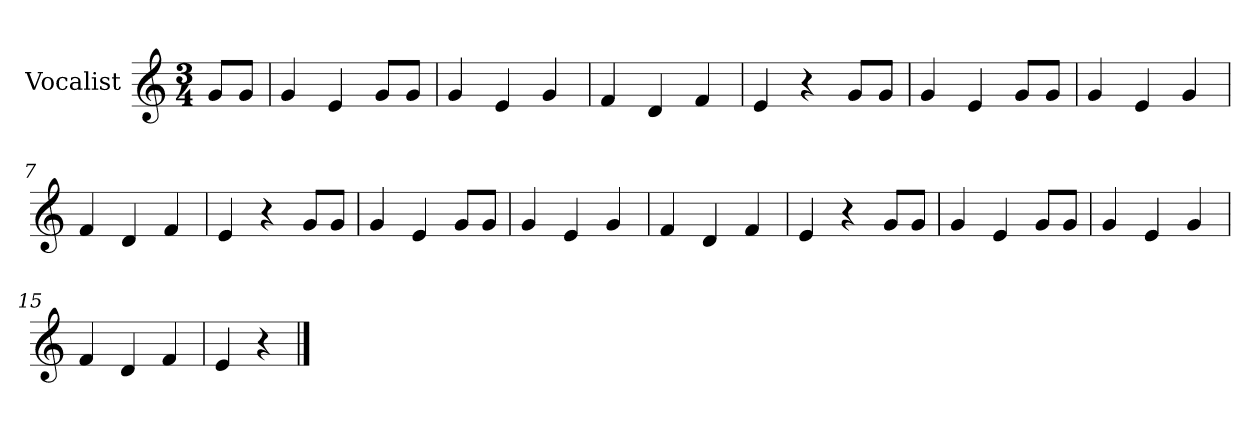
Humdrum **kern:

**kern
*part1
*staff1
*I"Vocalist
*k[]
*C:
*M3/4
=
8gL
8gJ
=1
4g
4e
8gL
8gJ
=2
4g
4e
4g
=3
4f
4d
4f
=4
4e
4r
8gL
8gJ
=5
4g
4e
8gL
8gJ
=6
4g
4e
4g
=7
4f
4d
4f
=8
4e
4r
8gL
8gJ
=9
4g
4e
8gL
8gJ
=10
4g
4e
4g
=11
4f
4d
4f
=12
4e
4r
8gL
8gJ
=13
4g
4e
8gL
8gJ
=14
4g
4e
4g
=15
4f
4d
4f
=16
4e
4r
==
*-
